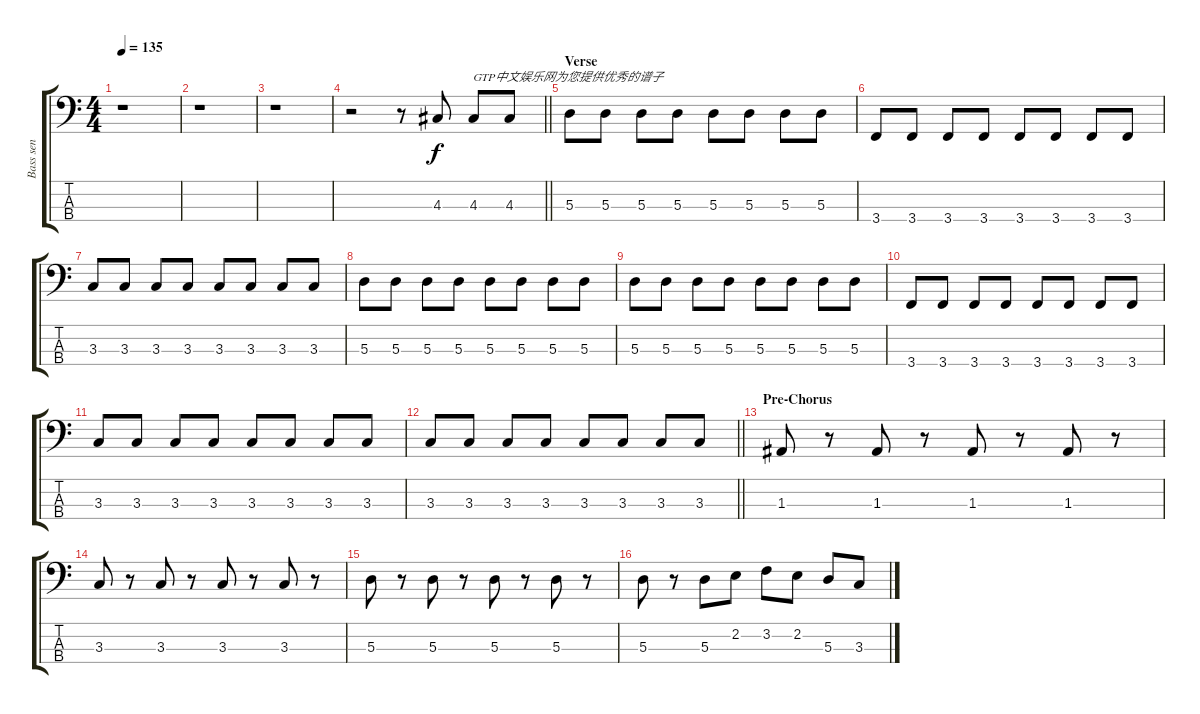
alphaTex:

\track ("Bass sen" "Bass sen") {instrument electricbasspick}
\staff {score tabs}
\tuning (G2 D2 A1 D1) {hide}
\ts (4 4)
\tempo 135
\clef f4
\ks c
r.1{dy f instrument electricbasspick} |
r.1 |
r.1 |
\barLineRight lightlight
r.2 r.8 4.3.8 4.3.8{txt "GTP中文娱乐网为您提供优秀的谱子"} 4.3.8 |
\section ("" "Verse")
5.3.8 5.3.8 5.3.8 5.3.8 5.3.8 5.3.8 5.3.8 5.3.8 |
3.4.8 3.4.8 3.4.8 3.4.8 3.4.8 3.4.8 3.4.8 3.4.8 |
3.3.8 3.3.8 3.3.8 3.3.8 3.3.8 3.3.8 3.3.8 3.3.8 |
5.3.8 5.3.8 5.3.8 5.3.8 5.3.8 5.3.8 5.3.8 5.3.8 |
5.3.8 5.3.8 5.3.8 5.3.8 5.3.8 5.3.8 5.3.8 5.3.8 |
3.4.8 3.4.8 3.4.8 3.4.8 3.4.8 3.4.8 3.4.8 3.4.8 |
3.3.8 3.3.8 3.3.8 3.3.8 3.3.8 3.3.8 3.3.8 3.3.8 |
\barLineRight lightlight
3.3.8 3.3.8 3.3.8 3.3.8 3.3.8 3.3.8 3.3.8 3.3.8 |
\section ("" "Pre-Chorus")
1.3.8 r.8 1.3.8 r.8 1.3.8 r.8 1.3.8 r.8 |
3.3.8 r.8 3.3.8 r.8 3.3.8 r.8 3.3.8 r.8 |
5.3.8 r.8 5.3.8 r.8 5.3.8 r.8 5.3.8 r.8 |
5.3.8 r.8 5.3.8 2.2.8 3.2.8 2.2.8 5.3.8 3.3.8
